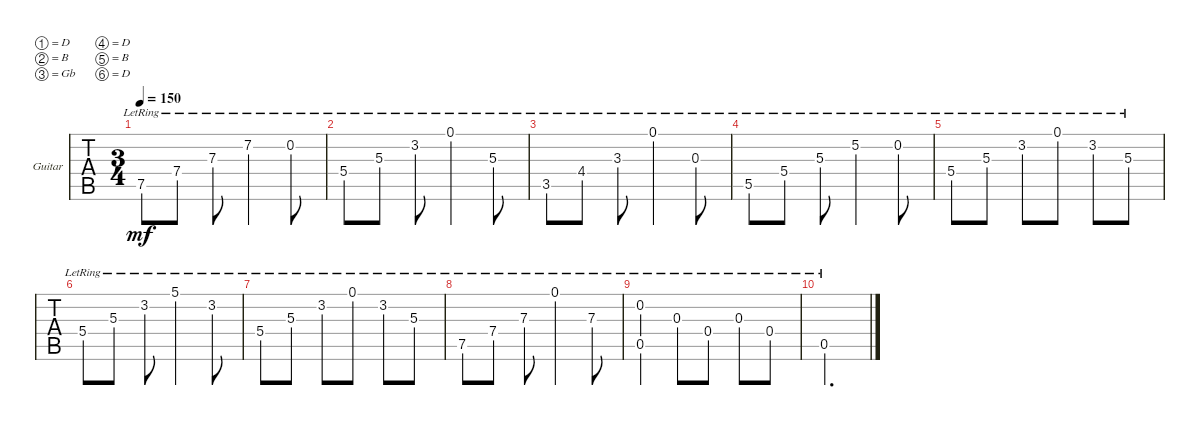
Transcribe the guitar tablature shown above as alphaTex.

\defaultSystemsLayout 4
\bracketExtendMode groupsimilarinstruments
\firstSystemTrackNameOrientation horizontal
\otherSystemsTrackNameOrientation horizontal
\track ("Guitar" "Guitar") {instrument electricguitarclean}
\staff {tabs}
\tuning (D4 B3 Gb3 D3 B2 D2)
\ts (3 4)
\tempo 150
\clef g2
\ks d
7.5{lr}.8{dy mf} 7.4{lr}.8 7.3{lr}.8 7.2{lr}.4 0.2{lr}.8 |
5.4{lr}.8 5.3{lr}.8 3.2{lr}.8 0.1{lr}.4 5.3{lr}.8 |
3.5{lr}.8 4.4{lr}.8 3.3{lr}.8 0.1{lr}.4 0.3{lr}.8 |
5.5{lr}.8 5.4{lr}.8 5.3{lr}.8 5.2{lr}.4 0.2{lr}.8 |
5.4{lr}.8 5.3{lr}.8 3.2{lr}.8 0.1{lr}.8 3.2{lr}.8 5.3{lr}.8 |
5.4{lr}.8 5.3{lr}.8 3.2{lr}.8 5.1{lr}.4 3.2{lr}.8 |
5.4{lr}.8 5.3{lr}.8 3.2{lr}.8 0.1{lr}.8 3.2{lr}.8 5.3{lr}.8 |
7.5{lr}.8 7.4{lr}.8 7.3{lr}.8 0.1{lr}.4 7.3{lr}.8 |
(0.2{lr} 0.5{lr}).4 0.3{lr}.8 0.4{lr}.8 0.3{lr}.8 0.4{lr}.8 |
0.5{lr}.2{d}
